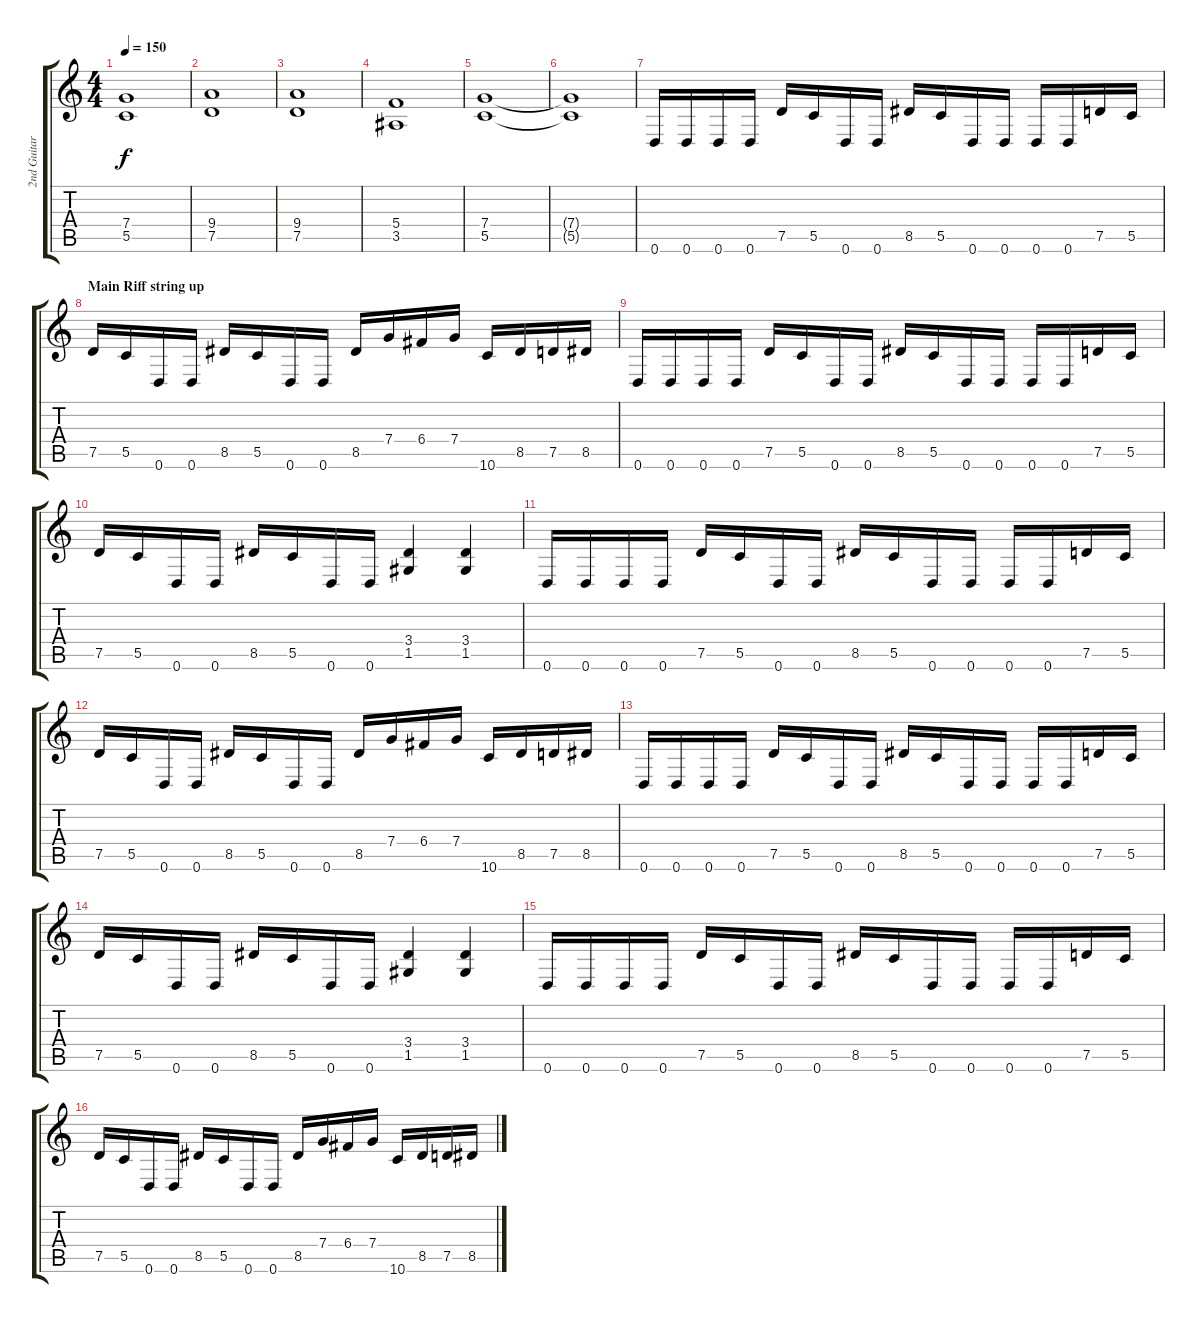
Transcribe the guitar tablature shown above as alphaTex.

\track ("2nd Guitar" "2nd Guitar") {instrument distortionguitar}
\staff {score tabs}
\tuning (D4 A3 F3 C3 G2 D2) {hide}
\ts (4 4)
\tempo 150
\clef g2
\ks c
(7.4 5.5).1{dy f} |
(9.4 7.5).1 |
(9.4 7.5).1 |
(5.4 3.5).1 |
(7.4 5.5).1 |
(7.4{t} 5.5{t}).1 |
0.6.16 0.6.16 0.6.16 0.6.16 7.5.16 5.5.16 0.6.16 0.6.16 8.5.16 5.5.16 0.6.16 0.6.16 0.6.16 0.6.16 7.5.16 5.5.16 |
\section ("" "Main Riff string up")
7.5.16 5.5.16 0.6.16 0.6.16 8.5.16 5.5.16 0.6.16 0.6.16 8.5.16 7.4.16 6.4.16 7.4.16 10.6.16 8.5.16 7.5.16 8.5.16 |
0.6.16 0.6.16 0.6.16 0.6.16 7.5.16 5.5.16 0.6.16 0.6.16 8.5.16 5.5.16 0.6.16 0.6.16 0.6.16 0.6.16 7.5.16 5.5.16 |
7.5.16 5.5.16 0.6.16 0.6.16 8.5.16 5.5.16 0.6.16 0.6.16 (3.4 1.5).4 (3.4 1.5).4 |
0.6.16 0.6.16 0.6.16 0.6.16 7.5.16 5.5.16 0.6.16 0.6.16 8.5.16 5.5.16 0.6.16 0.6.16 0.6.16 0.6.16 7.5.16 5.5.16 |
7.5.16 5.5.16 0.6.16 0.6.16 8.5.16 5.5.16 0.6.16 0.6.16 8.5.16 7.4.16 6.4.16 7.4.16 10.6.16 8.5.16 7.5.16 8.5.16 |
0.6.16 0.6.16 0.6.16 0.6.16 7.5.16 5.5.16 0.6.16 0.6.16 8.5.16 5.5.16 0.6.16 0.6.16 0.6.16 0.6.16 7.5.16 5.5.16 |
7.5.16 5.5.16 0.6.16 0.6.16 8.5.16 5.5.16 0.6.16 0.6.16 (3.4 1.5).4 (3.4 1.5).4 |
0.6.16 0.6.16 0.6.16 0.6.16 7.5.16 5.5.16 0.6.16 0.6.16 8.5.16 5.5.16 0.6.16 0.6.16 0.6.16 0.6.16 7.5.16 5.5.16 |
7.5.16 5.5.16 0.6.16 0.6.16 8.5.16 5.5.16 0.6.16 0.6.16 8.5.16 7.4.16 6.4.16 7.4.16 10.6.16 8.5.16 7.5.16 8.5.16
